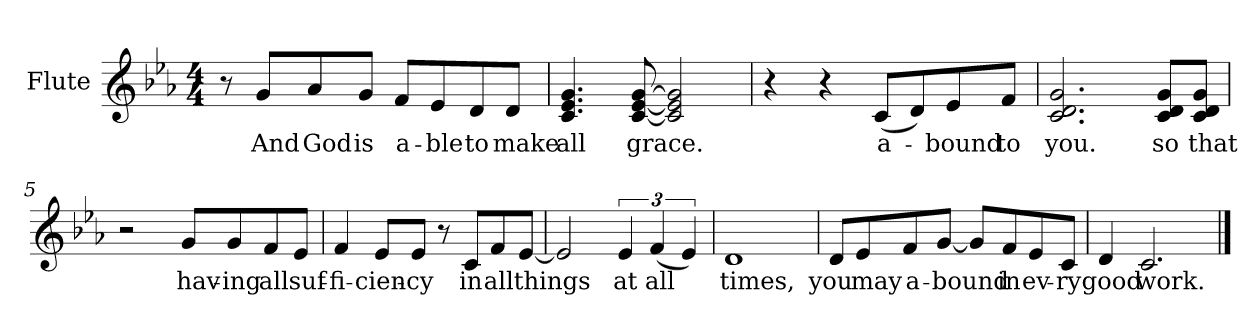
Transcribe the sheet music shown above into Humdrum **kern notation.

**kern	**text
*part1	*part1
*staff1	*staff1
*I"Flute	*
*clefG2	*
*k[b-e-a-]	*
*E-:	*
*M4/4	*
*MM90	*
=1	=1
8r	.
!	!LO:LY:b
8g/L	And
!	!LO:LY:b
8a-/	God
!	!LO:LY:b
8g/J	is
!	!LO:LY:b
8f/L	a-
!	!LO:LY:b
8e-/	-ble
!	!LO:LY:b
8d/	to
!	!LO:LY:b
8d/J	make
=2	=2
!	!LO:LY:b
4.c/ 4.e-/ 4.g/	all
!	!LO:LY:b
[8c/ [8e-/ [8g/	grace.
2c/] 2e-/] 2g/]	.
=3	=3
4r	.
4r	.
!	!LO:LY:b
(<8c/L	a-
8d/)	.
!	!LO:LY:b
8e-/	-bound
!	!LO:LY:b
8f/J	to
!!LO:LB:g=z
=4	=4
!	!LO:LY:b
2.c/ 2.d/ 2.g/	you.
!	!LO:LY:b
8c/ 8d/ 8g/L	so
!	!LO:LY:b
8c/ 8d/ 8g/J	that
=5	=5
2r	.
!	!LO:LY:b
8g/L	hav-
!	!LO:LY:b
8g/	-ing
!	!LO:LY:b
8f/	all
!	!LO:LY:b
8e-/J	suf-
=6	=6
!	!LO:LY:b
4f/	-fi-
!	!LO:LY:b
8e-/L	-cien-
!	!LO:LY:b
8e-/J	-cy
8r	.
!	!LO:LY:b
8c/L	in
!	!LO:LY:b
8f/	all
!	!LO:LY:b
[8e-/J	things
=7	=7
2e-/]	.
!	!LO:LY:b
6e-/	at
!	!LO:LY:b
(<6f/	all
6e-/)	.
!!LO:LB:g=z
=8	=8
!	!LO:LY:b
1d	times,
=9	=9
!	!LO:LY:b
8d/L	you
!	!LO:LY:b
8e-/	may
!	!LO:LY:b
8f/	a-
!	!LO:LY:b
[8g/J	-bound
8g/L]	.
!	!LO:LY:b
8f/	in
!	!LO:LY:b
8e-/	ev-
!	!LO:LY:b
8c/J	-ry
=10	=10
!	!LO:LY:b
4d/	good
!	!LO:LY:b
2.c/	work.
==	==
*-	*-
